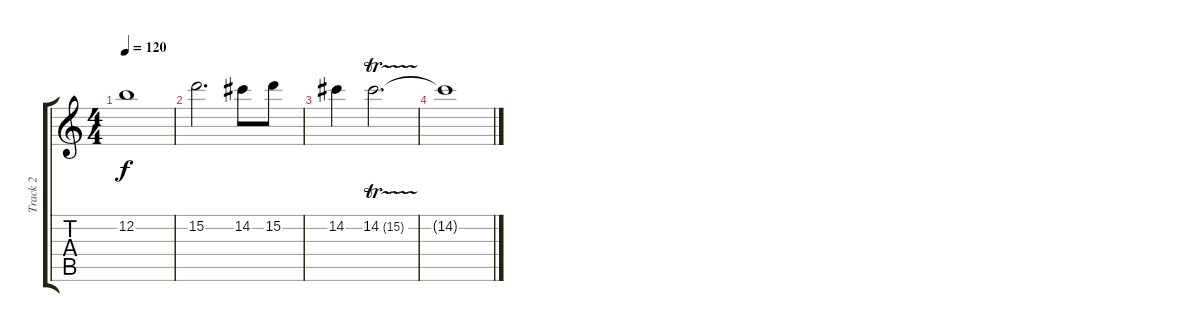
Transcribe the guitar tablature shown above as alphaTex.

\track ("Track 2" "Track 2") {instrument overdrivenguitar}
\staff {score tabs}
\tuning (E4 B3 G3 D3 A2 E2) {hide}
\ts (4 4)
\tempo 120
\clef g2
\ks c
12.2.1{dy f} |
15.2.2{d} 14.2.8 15.2.8 |
14.2.4 14.2{tr (15 16)}.2{d} |
14.2{t}.1{volume 0}
